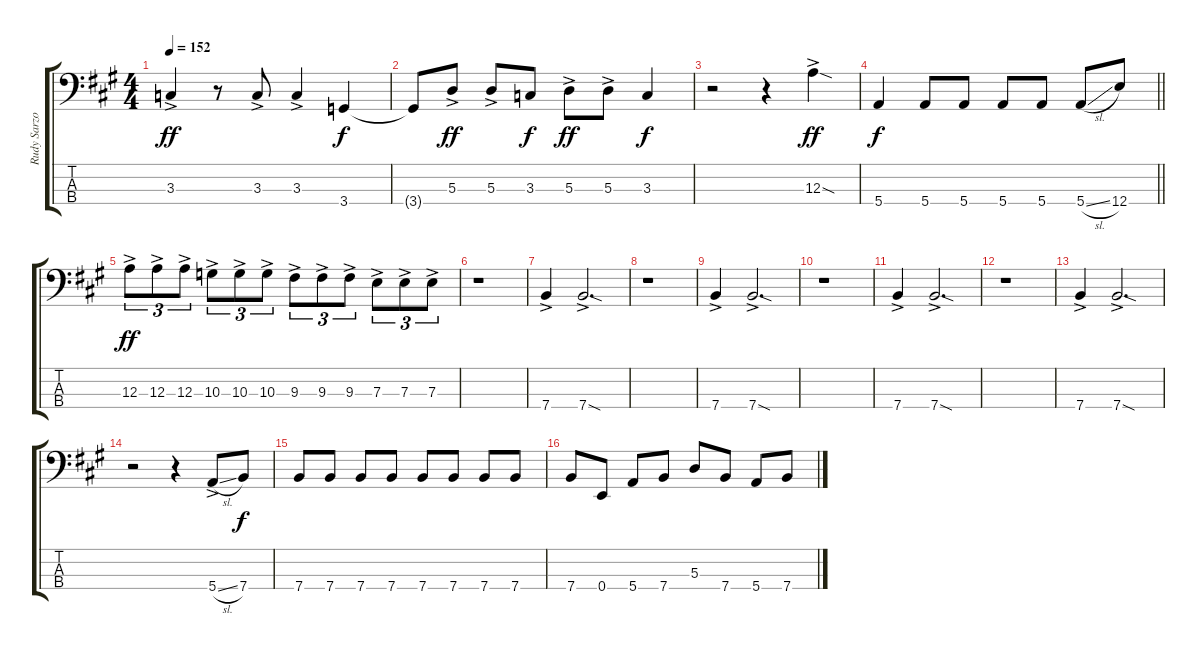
\track ("Rudy Sarzo" "Rudy Sarzo") {instrument electricbasspick}
\staff {score tabs}
\tuning (G2 D2 A1 E1) {hide}
\ts (4 4)
\tempo 152
\clef f4
\ks a
3.3{ac}.4{dy ff} r.8 3.3{ac}.8 3.3{ac}.4 3.4.4{dy f} |
3.4{t}.8 5.3{ac}.8{dy ff} 5.3{ac}.8 3.3.8{dy f} 5.3{ac}.8{dy ff} 5.3{ac}.8 3.3.4{dy f} |
r.2 r.4 12.3{sod ac}.4{dy ff} |
\barLineRight lightlight
5.4.4{dy f} 5.4.8 5.4.8 5.4.8 5.4.8 5.4{sl}.8 12.4.8 |
12.3{ac}.8{tu (3 2) dy ff} 12.3{ac}.8{tu (3 2)} 12.3{ac}.8{tu (3 2)} 10.3{ac}.8{tu (3 2)} 10.3{ac}.8{tu (3 2)} 10.3{ac}.8{tu (3 2)} 9.3{ac}.8{tu (3 2)} 9.3{ac}.8{tu (3 2)} 9.3{ac}.8{tu (3 2)} 7.3{ac}.8{tu (3 2)} 7.3{ac}.8{tu (3 2)} 7.3{ac}.8{tu (3 2)} |
r.1 |
7.4{ac}.4 7.4{sod ac}.2{d} |
r.1 |
7.4{ac}.4 7.4{sod ac}.2{d} |
r.1 |
7.4{ac}.4 7.4{sod ac}.2{d} |
r.1 |
7.4{ac}.4 7.4{sod ac}.2{d} |
r.2 r.4 5.4{sl ac}.8 7.4.8{dy f} |
7.4.8 7.4.8 7.4.8 7.4.8 7.4.8 7.4.8 7.4.8 7.4.8 |
7.4.8 0.4.8 5.4.8 7.4.8 5.3.8 7.4.8 5.4.8 7.4.8
